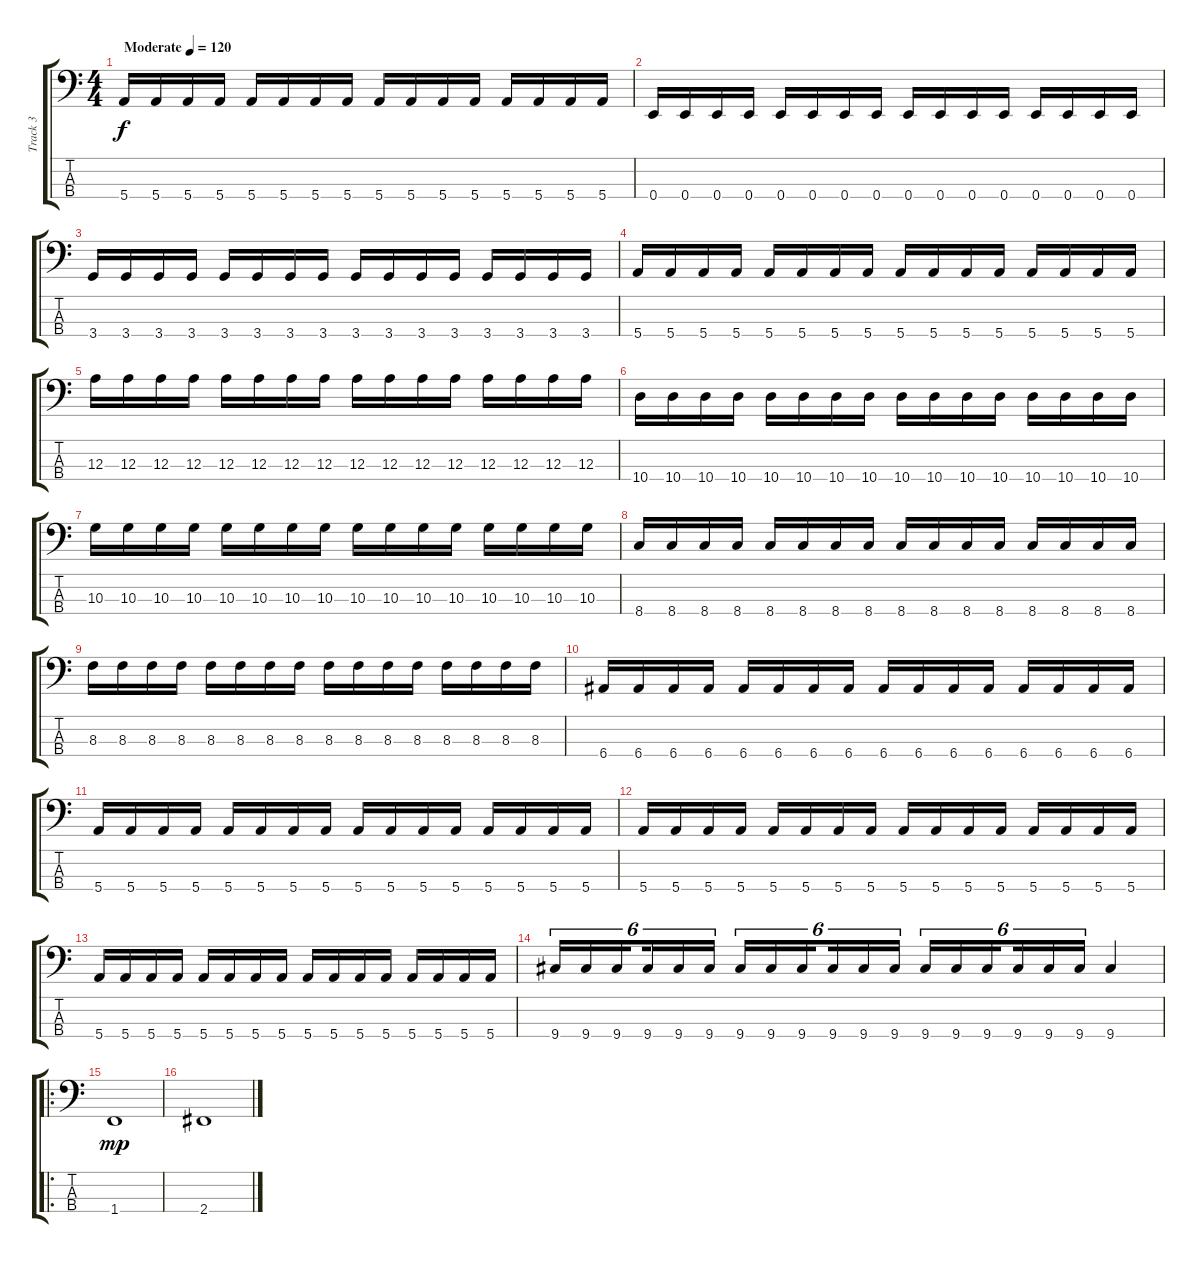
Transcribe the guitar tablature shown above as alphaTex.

\track ("Track 3" "Track 3") {instrument electricbasspick}
\staff {score tabs}
\tuning (G2 D2 A1 E1) {hide}
\ts (4 4)
\tempo (120 "Moderate")
\clef f4
\ks c
5.4.16{dy f instrument electricbasspick} 5.4.16 5.4.16 5.4.16 5.4.16 5.4.16 5.4.16 5.4.16 5.4.16 5.4.16 5.4.16 5.4.16 5.4.16 5.4.16 5.4.16 5.4.16 |
0.4.16 0.4.16 0.4.16 0.4.16 0.4.16 0.4.16 0.4.16 0.4.16 0.4.16 0.4.16 0.4.16 0.4.16 0.4.16 0.4.16 0.4.16 0.4.16 |
3.4.16 3.4.16 3.4.16 3.4.16 3.4.16 3.4.16 3.4.16 3.4.16 3.4.16 3.4.16 3.4.16 3.4.16 3.4.16 3.4.16 3.4.16 3.4.16 |
5.4.16 5.4.16 5.4.16 5.4.16 5.4.16 5.4.16 5.4.16 5.4.16 5.4.16 5.4.16 5.4.16 5.4.16 5.4.16 5.4.16 5.4.16 5.4.16 |
12.3.16 12.3.16 12.3.16 12.3.16 12.3.16 12.3.16 12.3.16 12.3.16 12.3.16 12.3.16 12.3.16 12.3.16 12.3.16 12.3.16 12.3.16 12.3.16 |
10.4.16 10.4.16 10.4.16 10.4.16 10.4.16 10.4.16 10.4.16 10.4.16 10.4.16 10.4.16 10.4.16 10.4.16 10.4.16 10.4.16 10.4.16 10.4.16 |
10.3.16 10.3.16 10.3.16 10.3.16 10.3.16 10.3.16 10.3.16 10.3.16 10.3.16 10.3.16 10.3.16 10.3.16 10.3.16 10.3.16 10.3.16 10.3.16 |
8.4.16 8.4.16 8.4.16 8.4.16 8.4.16 8.4.16 8.4.16 8.4.16 8.4.16 8.4.16 8.4.16 8.4.16 8.4.16 8.4.16 8.4.16 8.4.16 |
8.3.16 8.3.16 8.3.16 8.3.16 8.3.16 8.3.16 8.3.16 8.3.16 8.3.16 8.3.16 8.3.16 8.3.16 8.3.16 8.3.16 8.3.16 8.3.16 |
6.4.16 6.4.16 6.4.16 6.4.16 6.4.16 6.4.16 6.4.16 6.4.16 6.4.16 6.4.16 6.4.16 6.4.16 6.4.16 6.4.16 6.4.16 6.4.16 |
5.4.16 5.4.16 5.4.16 5.4.16 5.4.16 5.4.16 5.4.16 5.4.16 5.4.16 5.4.16 5.4.16 5.4.16 5.4.16 5.4.16 5.4.16 5.4.16 |
5.4.16 5.4.16 5.4.16 5.4.16 5.4.16 5.4.16 5.4.16 5.4.16 5.4.16 5.4.16 5.4.16 5.4.16 5.4.16 5.4.16 5.4.16 5.4.16 |
5.4.16 5.4.16 5.4.16 5.4.16 5.4.16 5.4.16 5.4.16 5.4.16 5.4.16 5.4.16 5.4.16 5.4.16 5.4.16 5.4.16 5.4.16 5.4.16 |
9.4.16{tu (6 4)} 9.4.16{tu (6 4)} 9.4.16{tu (6 4) beam splitsecondary} 9.4.16{tu (6 4)} 9.4.16{tu (6 4)} 9.4.16{tu (6 4)} 9.4.16{tu (6 4)} 9.4.16{tu (6 4)} 9.4.16{tu (6 4) beam splitsecondary} 9.4.16{tu (6 4)} 9.4.16{tu (6 4)} 9.4.16{tu (6 4)} 9.4.16{tu (6 4)} 9.4.16{tu (6 4)} 9.4.16{tu (6 4) beam splitsecondary} 9.4.16{tu (6 4)} 9.4.16{tu (6 4)} 9.4.16{tu (6 4)} 9.4.4 |
\ro
1.4.1{dy mp} |
2.4.1
